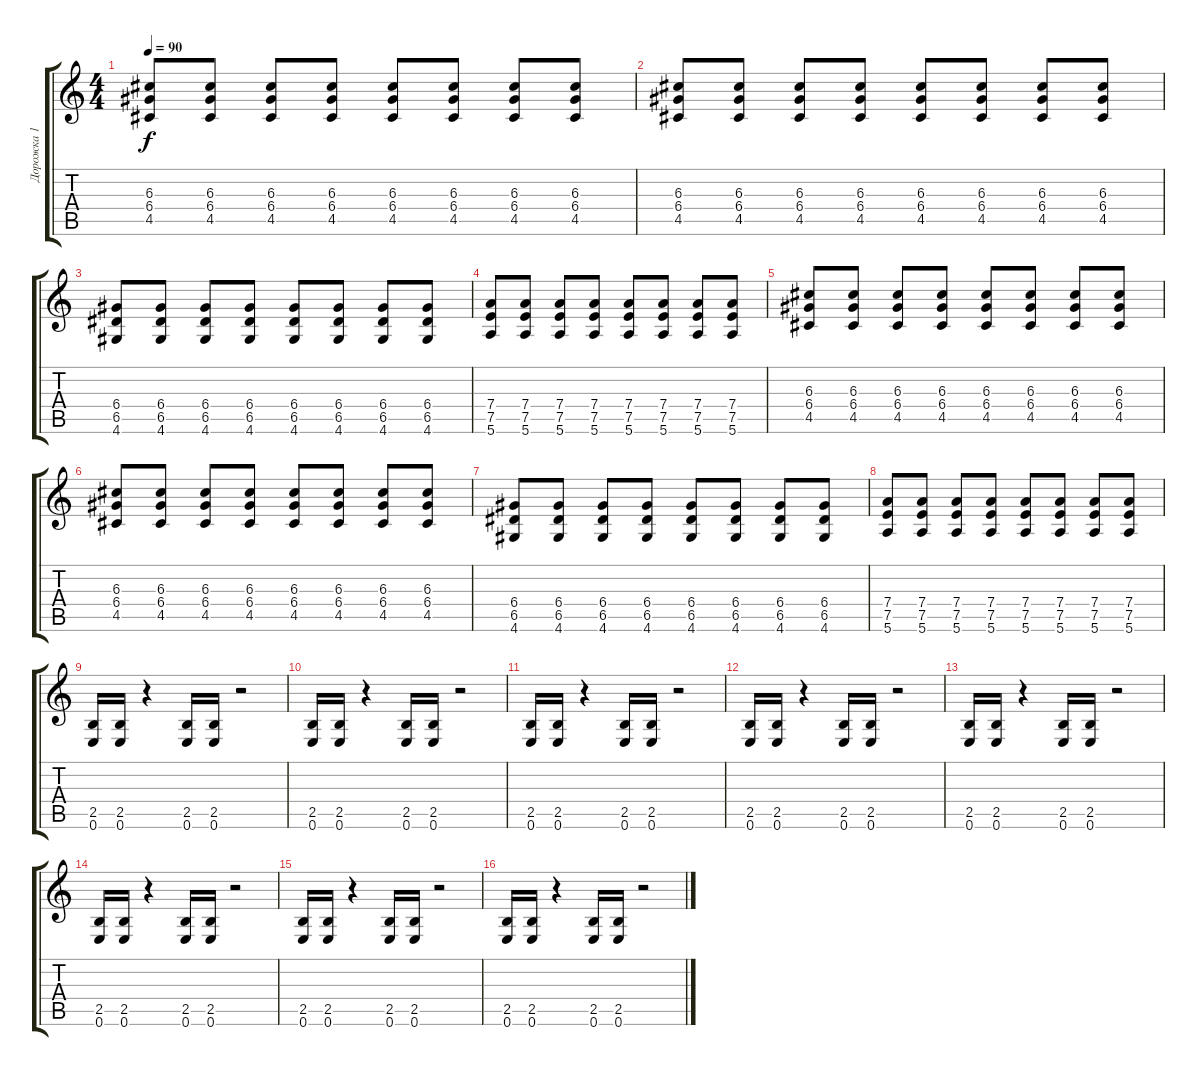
\track ("Дорожка 1" "Дорожка 1") {instrument electricguitarclean}
\staff {score tabs}
\tuning (E4 B3 G3 D3 A2 E2) {hide}
\ts (4 4)
\tempo 90
\clef g2
\ks c
(6.3 6.4 4.5).8{dy f} (6.3 6.4 4.5).8 (6.3 6.4 4.5).8 (6.3 6.4 4.5).8 (6.3 6.4 4.5).8 (6.3 6.4 4.5).8 (6.3 6.4 4.5).8 (6.3 6.4 4.5).8 |
(6.3 6.4 4.5).8 (6.3 6.4 4.5).8 (6.3 6.4 4.5).8 (6.3 6.4 4.5).8 (6.3 6.4 4.5).8 (6.3 6.4 4.5).8 (6.3 6.4 4.5).8 (6.3 6.4 4.5).8 |
(6.4 6.5 4.6).8 (6.4 6.5 4.6).8 (6.4 6.5 4.6).8 (6.4 6.5 4.6).8 (6.4 6.5 4.6).8 (6.4 6.5 4.6).8 (6.4 6.5 4.6).8 (6.4 6.5 4.6).8 |
(7.4 7.5 5.6).8 (7.4 7.5 5.6).8 (7.4 7.5 5.6).8 (7.4 7.5 5.6).8 (7.4 7.5 5.6).8 (7.4 7.5 5.6).8 (7.4 7.5 5.6).8 (7.4 7.5 5.6).8 |
(6.3 6.4 4.5).8 (6.3 6.4 4.5).8 (6.3 6.4 4.5).8 (6.3 6.4 4.5).8 (6.3 6.4 4.5).8 (6.3 6.4 4.5).8 (6.3 6.4 4.5).8 (6.3 6.4 4.5).8 |
(6.3 6.4 4.5).8 (6.3 6.4 4.5).8 (6.3 6.4 4.5).8 (6.3 6.4 4.5).8 (6.3 6.4 4.5).8 (6.3 6.4 4.5).8 (6.3 6.4 4.5).8 (6.3 6.4 4.5).8 |
(6.4 6.5 4.6).8 (6.4 6.5 4.6).8 (6.4 6.5 4.6).8 (6.4 6.5 4.6).8 (6.4 6.5 4.6).8 (6.4 6.5 4.6).8 (6.4 6.5 4.6).8 (6.4 6.5 4.6).8 |
(7.4 7.5 5.6).8 (7.4 7.5 5.6).8 (7.4 7.5 5.6).8 (7.4 7.5 5.6).8 (7.4 7.5 5.6).8 (7.4 7.5 5.6).8 (7.4 7.5 5.6).8 (7.4 7.5 5.6).8 |
(2.5 0.6).16 (2.5 0.6).16 r.4 (2.5 0.6).16 (2.5 0.6).16 r.2 |
(2.5 0.6).16 (2.5 0.6).16 r.4 (2.5 0.6).16 (2.5 0.6).16 r.2 |
(2.5 0.6).16 (2.5 0.6).16 r.4 (2.5 0.6).16 (2.5 0.6).16 r.2 |
(2.5 0.6).16 (2.5 0.6).16 r.4 (2.5 0.6).16 (2.5 0.6).16 r.2 |
(2.5 0.6).16 (2.5 0.6).16 r.4 (2.5 0.6).16 (2.5 0.6).16 r.2 |
(2.5 0.6).16 (2.5 0.6).16 r.4 (2.5 0.6).16 (2.5 0.6).16 r.2 |
(2.5 0.6).16 (2.5 0.6).16 r.4 (2.5 0.6).16 (2.5 0.6).16 r.2 |
(2.5 0.6).16 (2.5 0.6).16 r.4 (2.5 0.6).16 (2.5 0.6).16 r.2
